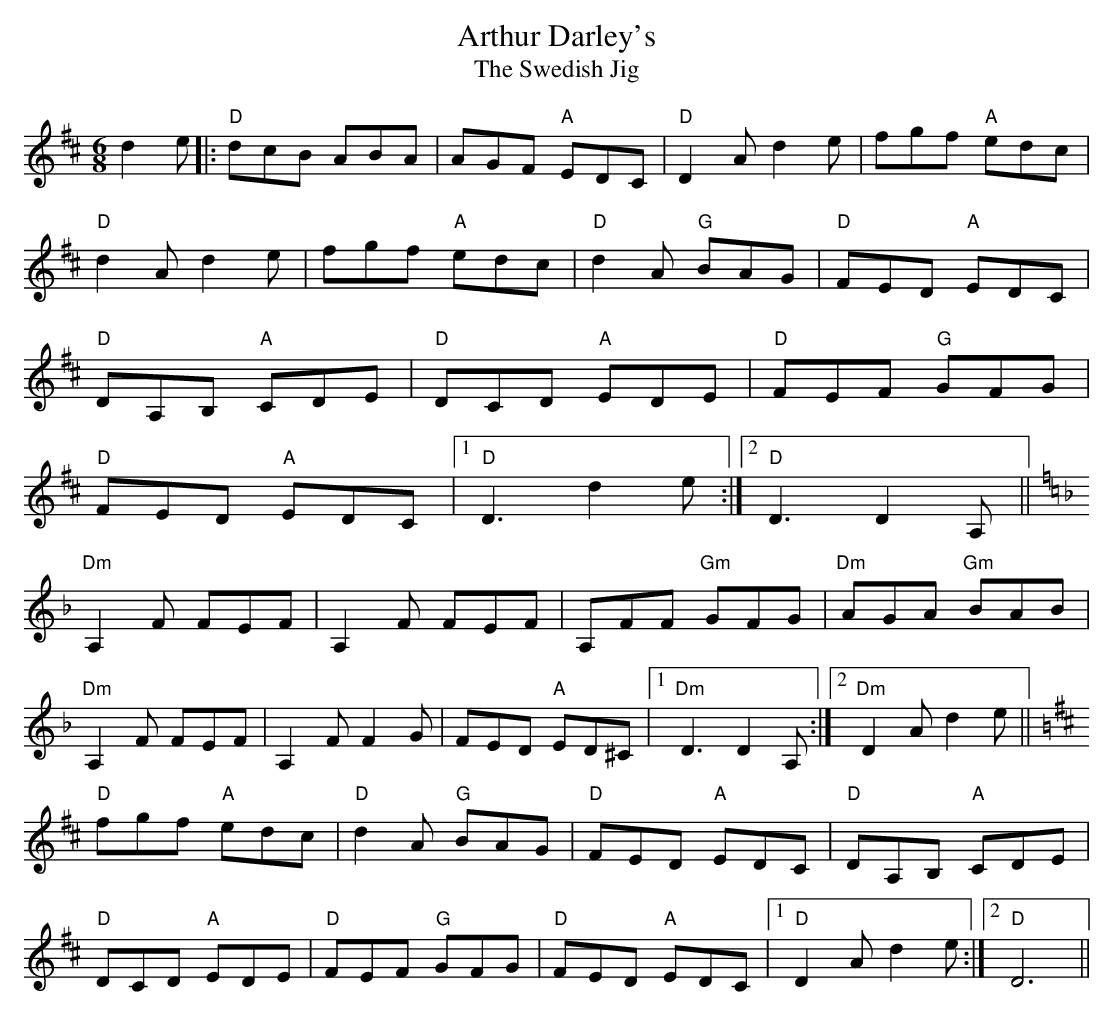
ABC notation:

X:1
T:Arthur Darley's
T:The Swedish Jig
M:6/8
K:D
d2e|:"D"dcB ABA|AGF "A"EDC|"D"D2A d2e|fgf "A"edc|
"D"d2A d2e|fgf "A"edc|"D"d2A "G"BAG|"D"FED "A"EDC|
"D"DA,B, "A"CDE|"D"DCD "A"EDE|"D"FEF "G"GFG|
"D"FED "A"EDC|[1"D"D3 d2e:|[2"D"D3 D2A,||
K:F
"Dm"A,2F FEF|A,2F FEF|A,FF "Gm"GFG|"Dm"AGA "Gm"BAB|
"Dm"A,2F FEF|A,2F F2G|FED "A"ED^C|[1"Dm"D3 D2A,:|[2"Dm"D2A d2e||
K:D
"D"fgf "A"edc|"D"d2A "G"BAG|"D"FED "A"EDC|"D"DA,B, "A"CDE|
"D"DCD "A"EDE|"D"FEF "G"GFG|"D"FED "A"EDC|[1"D"D2A d2e:|[2"D"D6||
